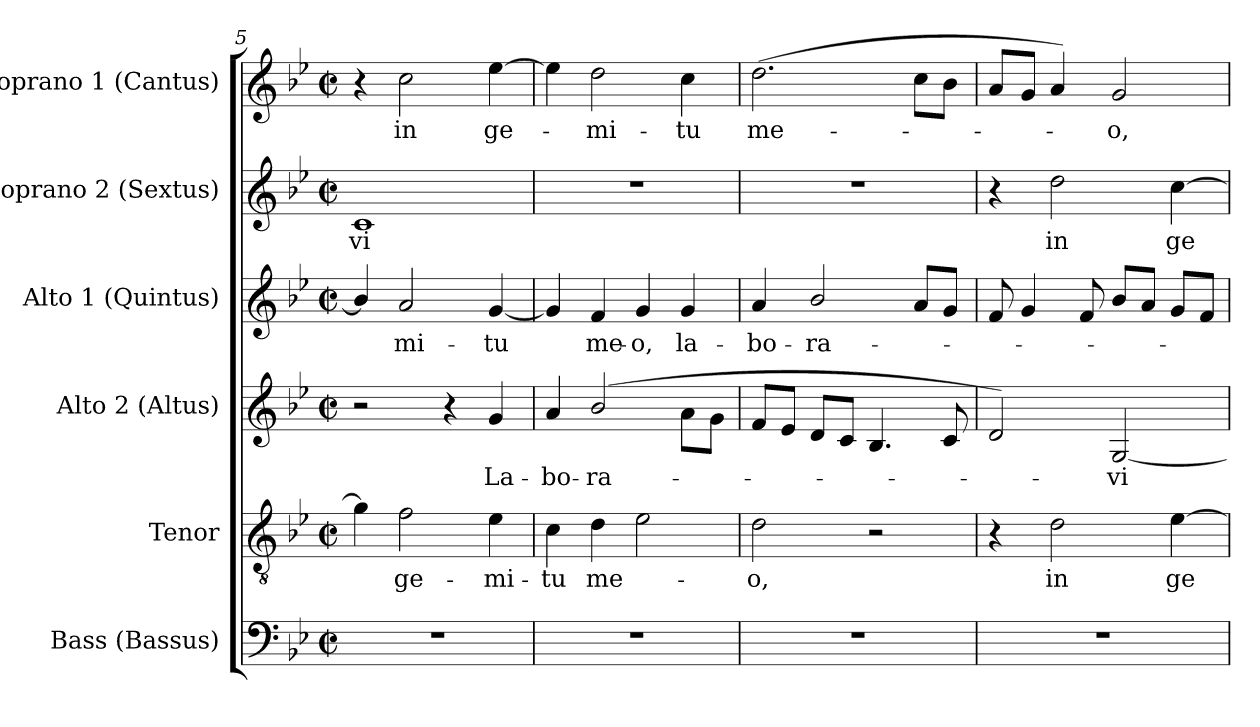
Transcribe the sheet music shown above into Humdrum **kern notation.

**kern	**kern	**text	**kern	**text	**kern	**text	**kern	**text	**kern	**text
*part6	*part5	*part5	*part4	*part4	*part3	*part3	*part2	*part2	*part1	*part1
*staff6	*staff5	*staff5	*staff4	*staff4	*staff3	*staff3	*staff2	*staff2	*staff1	*staff1
*I"Bass (Bassus)	*I"Tenor	*	*I"Alto 2 (Altus)	*	*I"Alto 1 (Quintus)	*	*I"Soprano 2 (Sextus)	*	*I"Soprano 1 (Cantus)	*
*I'B.	*I'T.	*	*I'A2.	*	*I'A1.	*	*I'S2.	*	*I'S1.	*
*clefF4	*clefGv2	*	*clefG2	*	*clefG2	*	*clefG2	*	*clefG2	*
*	*ITrd7c12	*	*	*	*	*	*	*	*	*
*k[b-e-]	*k[b-e-]	*	*k[b-e-]	*	*k[b-e-]	*	*k[b-e-]	*	*k[b-e-]	*
*B-:	*B-:	*	*B-:	*	*B-:	*	*B-:	*	*B-:	*
*M2/2	*M2/2	*	*M2/2	*	*M2/2	*	*M2/2	*	*M2/2	*
*met(c|)	*met(c|)	*	*met(c|)	*	*met(c|)	*	*met(c|)	*	*met(c|)	*
=5	=5	=5	=5	=5	=5	=5	=5	=5	=5	=5
!	!	!	!	!	!	!	!	!LO:LY:b:color=#000000	!	!
1r	4Gi\]	.	2r	.	4b-i/]	.	1ci	-vi	4r	.
!	!	!LO:LY:b:color=#000000	!	!	!	!	!	!	!	!
!	!	!	!	!	!	!LO:LY:b:color=#000000	!	!	!	!
!	!	!	!	!	!	!	!	!	!	!LO:LY:b:color=#000000
.	2Fi\	ge-	.	.	2ai/	-mi-	.	.	2cci\	in
.	.	.	4r	.	.	.	.	.	.	.
!	!	!LO:LY:b:color=#000000	!	!	!	!	!	!	!	!
!	!	!	!	!LO:LY:b:color=#000000	!	!	!	!	!	!
!	!	!	!	!	!	!LO:LY:b:color=#000000	!	!	!	!
!	!	!	!	!	!	!	!	!	!	!LO:LY:b:color=#000000
.	4E-i\	-mi-	4gi/	La-	[4gi/	-tu	.	.	[4ee-i\	ge-
=6	=6	=6	=6	=6	=6	=6	=6	=6	=6	=6
!	!	!LO:LY:b:color=#000000	!	!	!	!	!	!	!	!
!	!	!	!	!LO:LY:b:color=#000000	!	!	!	!	!	!
1r	4Ci\	-tu	4ai/	-bo-	4gi/]	.	1r	.	4ee-i\]	.
!	!	!LO:LY:b:color=#000000	!	!	!	!	!	!	!	!
!	!	!	!	!LO:LY:b:color=#000000	!	!	!	!	!	!
!	!	!	!	!	!	!LO:LY:b:color=#000000	!	!	!	!
!	!	!	!	!	!	!	!	!	!	!LO:LY:b:color=#000000
.	4Di\	me-	(2b-i/	-ra-	4fi/	me-	.	.	2ddi\	-mi-
!	!	!	!	!	!	!LO:LY:b:color=#000000	!	!	!	!
.	2E-i\	.	.	.	4gi/	-o,	.	.	.	.
!	!	!	!	!	!	!LO:LY:b:color=#000000	!	!	!	!
!	!	!	!	!	!	!	!	!	!	!LO:LY:b:color=#000000
.	.	.	8ai\L	.	4gi/	la-	.	.	4cci\	-tu
.	.	.	8gi\J	.	.	.	.	.	.	.
!!LO:LB:g=z
=7	=7	=7	=7	=7	=7	=7	=7	=7	=7	=7
!	!	!LO:LY:b:color=#000000	!	!	!	!	!	!	!	!
!	!	!	!	!	!	!LO:LY:b:color=#000000	!	!	!	!
!	!	!	!	!	!	!	!	!	!	!LO:LY:b:color=#000000
1r	2Di\	-o,	8fi/L	.	4ai/	-bo-	1r	.	(2.ddi\	me-
.	.	.	8e-i/J	.	.	.	.	.	.	.
!	!	!	!	!	!	!LO:LY:b:color=#000000	!	!	!	!
.	.	.	8di/L	.	2b-i/	-ra-	.	.	.	.
.	.	.	8ci/J	.	.	.	.	.	.	.
.	2r	.	4.B-i/	.	.	.	.	.	.	.
.	.	.	.	.	8ai/L	.	.	.	8cci\L	.
.	.	.	8ci/	.	8gi/J	.	.	.	8b-i\J	.
=8	=8	=8	=8	=8	=8	=8	=8	=8	=8	=8
1r	4r	.	2di/)	.	8fi/	.	4r	.	8ai/L	.
.	.	.	.	.	4gi/	.	.	.	8gi/J	.
!	!	!LO:LY:b:color=#000000	!	!	!	!	!	!	!	!
!	!	!	!	!	!	!	!	!LO:LY:b:color=#000000	!	!
.	2Di\	in	.	.	.	.	2ddi\	in	4ai/)	.
.	.	.	.	.	8fi/	.	.	.	.	.
!	!	!	!	!LO:LY:b:color=#000000	!	!	!	!	!	!
!	!	!	!	!	!	!	!	!	!	!LO:LY:b:color=#000000
.	.	.	[2Gi/	-vi	8b-i/L	.	.	.	2gi/	-o,
.	.	.	.	.	8ai/J	.	.	.	.	.
!	!	!LO:LY:b:color=#000000	!	!	!	!	!	!	!	!
!	!	!	!	!	!	!	!	!LO:LY:b:color=#000000	!	!
.	[4E-i\	ge-	.	.	8gi/L	.	[4cci\	ge-	.	.
.	.	.	.	.	8fi/J	.	.	.	.	.
=	=	=	=	=	=	=	=	=	=	=
*-	*-	*-	*-	*-	*-	*-	*-	*-	*-	*-
